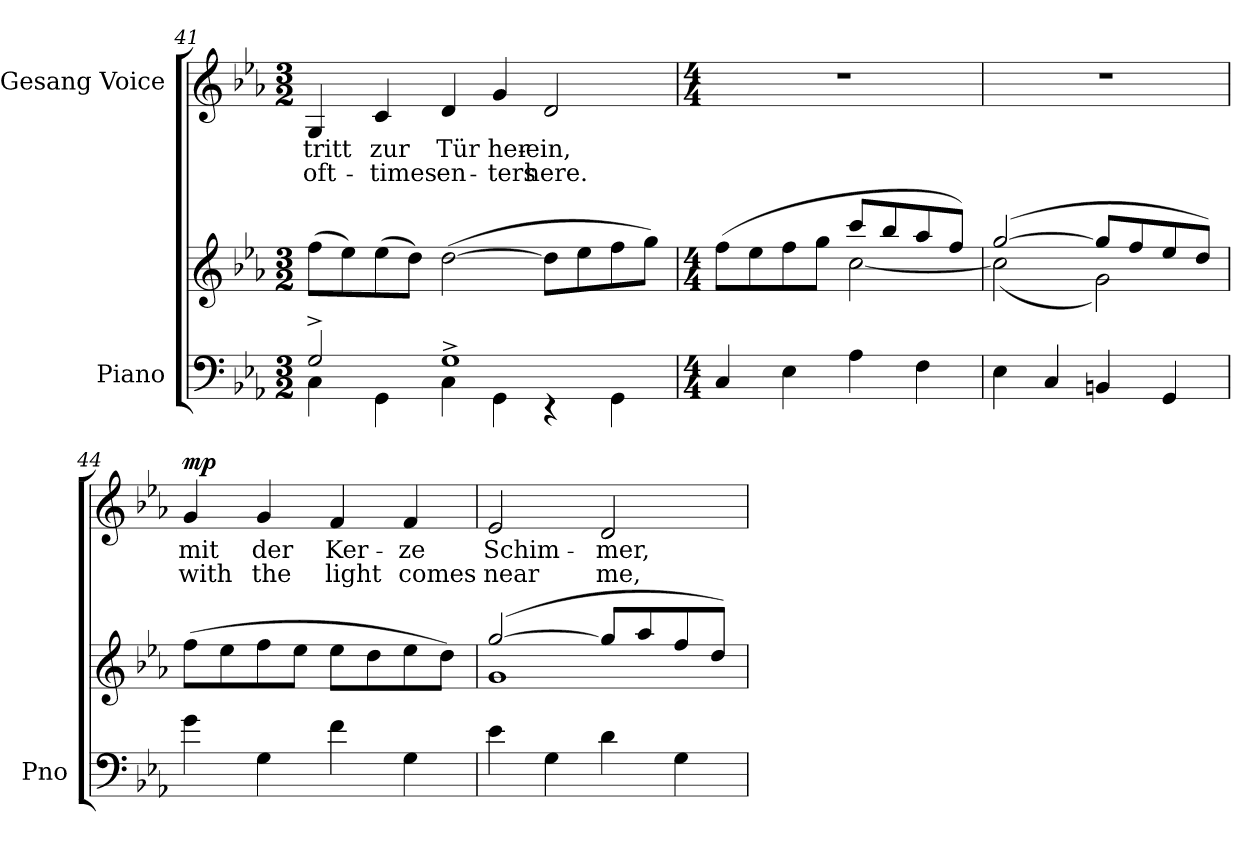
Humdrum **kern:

**kern	**kern	**kern	**text	**text	**dynam
*part2	*part2	*part1	*part1	*part1	*part1
*staff3	*staff2	*staff1	*staff1	*staff1	*staff1
*I"Piano	*	*I"Gesang Voice	*	*	*
*I'Pno	*	*	*	*	*
*clefF4	*clefG2	*clefG2	*	*	*
*k[b-e-a-]	*k[b-e-a-]	*k[b-e-a-]	*	*	*
*M3/2	*M3/2	*M3/2	*	*	*
=41	=41	=41	=41	=41	=41
*^	*	*	*	*	*
2G^/	4C\	(8ff\L	4G/	tritt	oft-	.
.	.	8ee-\)	.	.	.	.
.	4GG\	(8ee-\	4c/	zur	-times	.
.	.	8dd\J)	.	.	.	.
1G^	4C\	([2dd\	4d/	Tür	en-	.
.	4GG\	.	4g/	her-	-ters	.
.	4r	8dd\L]	2d/	-ein,	here.	.
.	.	8ee-\	.	.	.	.
.	4GG\	8ff\	.	.	.	.
.	.	8gg\J)	.	.	.	.
*v	*v	*	*	*	*	*
=42	=42	=42	=42	=42	=42
*M4/4	*M4/4	*M4/4	*	*	*
*	*^	*	*	*	*
4C/	(8ff\L	2ryy	1r	.	.	.
.	8ee-\	.	.	.	.	.
4E-\	8ff\	.	.	.	.	.
.	8gg\J	.	.	.	.	.
4A-\	8ccc/L	[2cc\	.	.	.	.
.	8bb-/	.	.	.	.	.
4F\	8aa-/	.	.	.	.	.
.	8ff/J)	.	.	.	.	.
=43	=43	=43	=43	=43	=43	=43
4E-\	([2gg/	(2cc\]	1r	.	.	.
4C/	.	.	.	.	.	.
4BBn/	8gg/L]	2g\)	.	.	.	.
.	8ff/	.	.	.	.	.
4GG/	8ee-/	.	.	.	.	.
.	8dd/J)	.	.	.	.	.
*	*v	*v	*	*	*	*
=44	=44	=44	=44	=44	=44
!	!	!	!	!	!LO:DY:a
4g\	(8ff\L	4g/	mit	with	mp
.	8ee-\	.	.	.	.
4G\	8ff\	4g/	der	the	.
.	8ee-\J	.	.	.	.
4f\	8ee-\L	4f/	Ker-	light	.
.	8dd\	.	.	.	.
4G\	8ee-\	4f/	-ze	comes	.
.	8dd\J)	.	.	.	.
=45	=45	=45	=45	=45	=45
*	*^	*	*	*	*
4e-\	([2gg/	1g	2e-/	Schim-	near	.
4G\	.	.	.	.	.	.
4d\	8gg/L]	.	2d/	-mer,	me,	.
.	8aa-/	.	.	.	.	.
4G\	8ff/	.	.	.	.	.
.	8dd/J)	.	.	.	.	.
*	*v	*v	*	*	*	*
=	=	=	=	=	=
*-	*-	*-	*-	*-	*-
